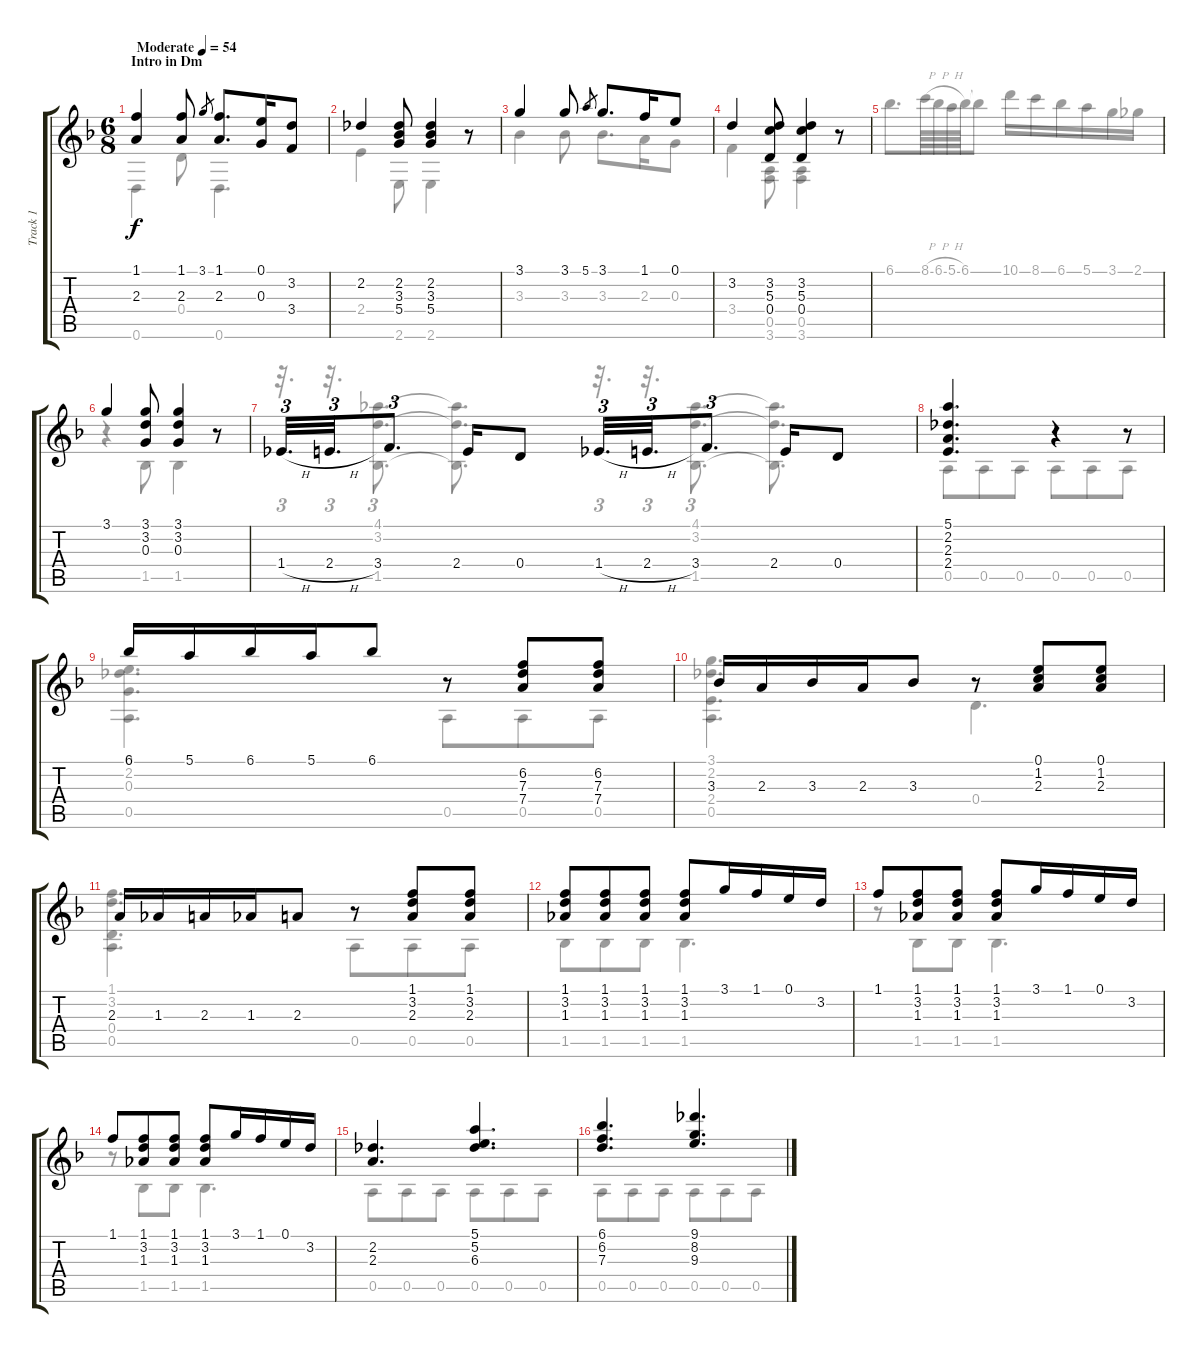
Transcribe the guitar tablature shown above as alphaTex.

\track ("Track 1" "Track 1") {instrument acousticguitarnylon}
\staff {score tabs}
\tuning (E4 B3 G3 D3 A2 D2) {hide}
\voice
\ts (6 8)
\section ("" "Intro in Dm")
\tempo (54 "Moderate")
\clef g2
\ks f
(1.1 2.3).4{dy f instrument acousticguitarnylon beam Up} (1.1 2.3).8 3.1.8{gr} (1.1 2.3).8{d} (0.1 0.3).16 (3.2 3.4).8 |
2.2.4 (2.2 3.3 5.4).8 (2.2 3.3 5.4).4 r.8 |
3.1.4 3.1.8 5.1.8{gr} 3.1.8{d} 1.1.16 0.1.8 |
3.2.4 (3.2 5.3 0.4).8 (3.2 5.3 0.4).4 r.8 |
|
3.1.4 (3.1 3.2 0.3).8 (3.1 3.2 0.3).4 r.8 |
1.4{h}.32{d tu (3 2)} 2.4{h}.32{d tu (3 2)} 3.4.8{d tu (3 2)} 2.4.16 0.4.8 1.4{h}.32{d tu (3 2)} 2.4{h}.32{d tu (3 2)} 3.4.8{d tu (3 2)} 2.4.16 0.4.8 |
(5.1 2.2 2.3 2.4).4{d} r.4 r.8 |
6.1.16 5.1.16 6.1.16 5.1.16 6.1.8 r.8 (6.2 7.3 7.4).8 (6.2 7.3 7.4).8 |
3.3.16 2.3.16 3.3.16 2.3.16 3.3.8 r.8 (0.1 1.2 2.3).8 (0.1 1.2 2.3).8 |
2.3.16 1.3.16 2.3.16 1.3.16 2.3.8 r.8 (1.1 3.2 2.3).8 (1.1 3.2 2.3).8 |
(1.1 3.2 1.3).8 (1.1 3.2 1.3).8 (1.1 3.2 1.3).8 (1.1 3.2 1.3).8 3.1.16 1.1.16 0.1.16 3.2.16 |
\ks dminor
1.1.8 (1.1 3.2 1.3).8 (1.1 3.2 1.3).8 (1.1 3.2 1.3).8 3.1.16 1.1.16 0.1.16 3.2.16 |
1.1.8 (1.1 3.2 1.3).8 (1.1 3.2 1.3).8 (1.1 3.2 1.3).8 3.1.16 1.1.16 0.1.16 3.2.16 |
(2.2 2.3).4{d} (5.1 5.2 6.3).4{d} |
(6.1 6.2 7.3).4{d} (9.1 8.2 9.3).4{d}
\voice
\clef g2
\ottava regular
\simile none
\ks f
0.6.4{dy f} 0.4.8 0.6.4{d} |
2.4.4 2.6.8 2.6.4 r.8 |
3.3.4 3.3.8 3.3.8{d} 2.3.16 0.3.8 |
3.4.4 (0.5 3.6).8 (0.5 3.6).4 r.8 |
6.1.8{d} 8.1{h}.64 6.1{h}.64 5.1{h}.64 6.1.64 6.1{t}.8 10.1.16 8.1.16 6.1.16 5.1.16 3.1.16 2.1.16 |
r.4 1.5.8 1.5.4 r.8 |
r.32{d tu (3 2)} r.32{d tu (3 2)} (4.1 3.2 1.5).8{d tu (3 2)} (4.1{t} 3.2{t} 1.5{t}).8{d} r.32{d tu (3 2)} r.32{d tu (3 2)} (4.1 3.2 1.5).8{d tu (3 2)} (4.1{t} 3.2{t} 1.5{t}).8{d} |
0.5.8 0.5.8 0.5.8 0.5.8 0.5.8 0.5.8 |
(0.1 2.2 0.3 0.5).4{d} 0.5.8 0.5.8 0.5.8 |
(3.1 2.2 2.4 0.5).4{d} 0.4.4{d} |
(1.1 3.2 0.4 0.5).4{d} 0.5.8 0.5.8 0.5.8 |
1.5.8 1.5.8 1.5.8 1.5.4{d} |
\ks dminor
r.8 1.5.8 1.5.8 1.5.4{d} |
r.8 1.5.8 1.5.8 1.5.4{d} |
0.5.8 0.5.8 0.5.8 0.5.8 0.5.8 0.5.8 |
0.5.8 0.5.8 0.5.8 0.5.8 0.5.8 0.5.8
